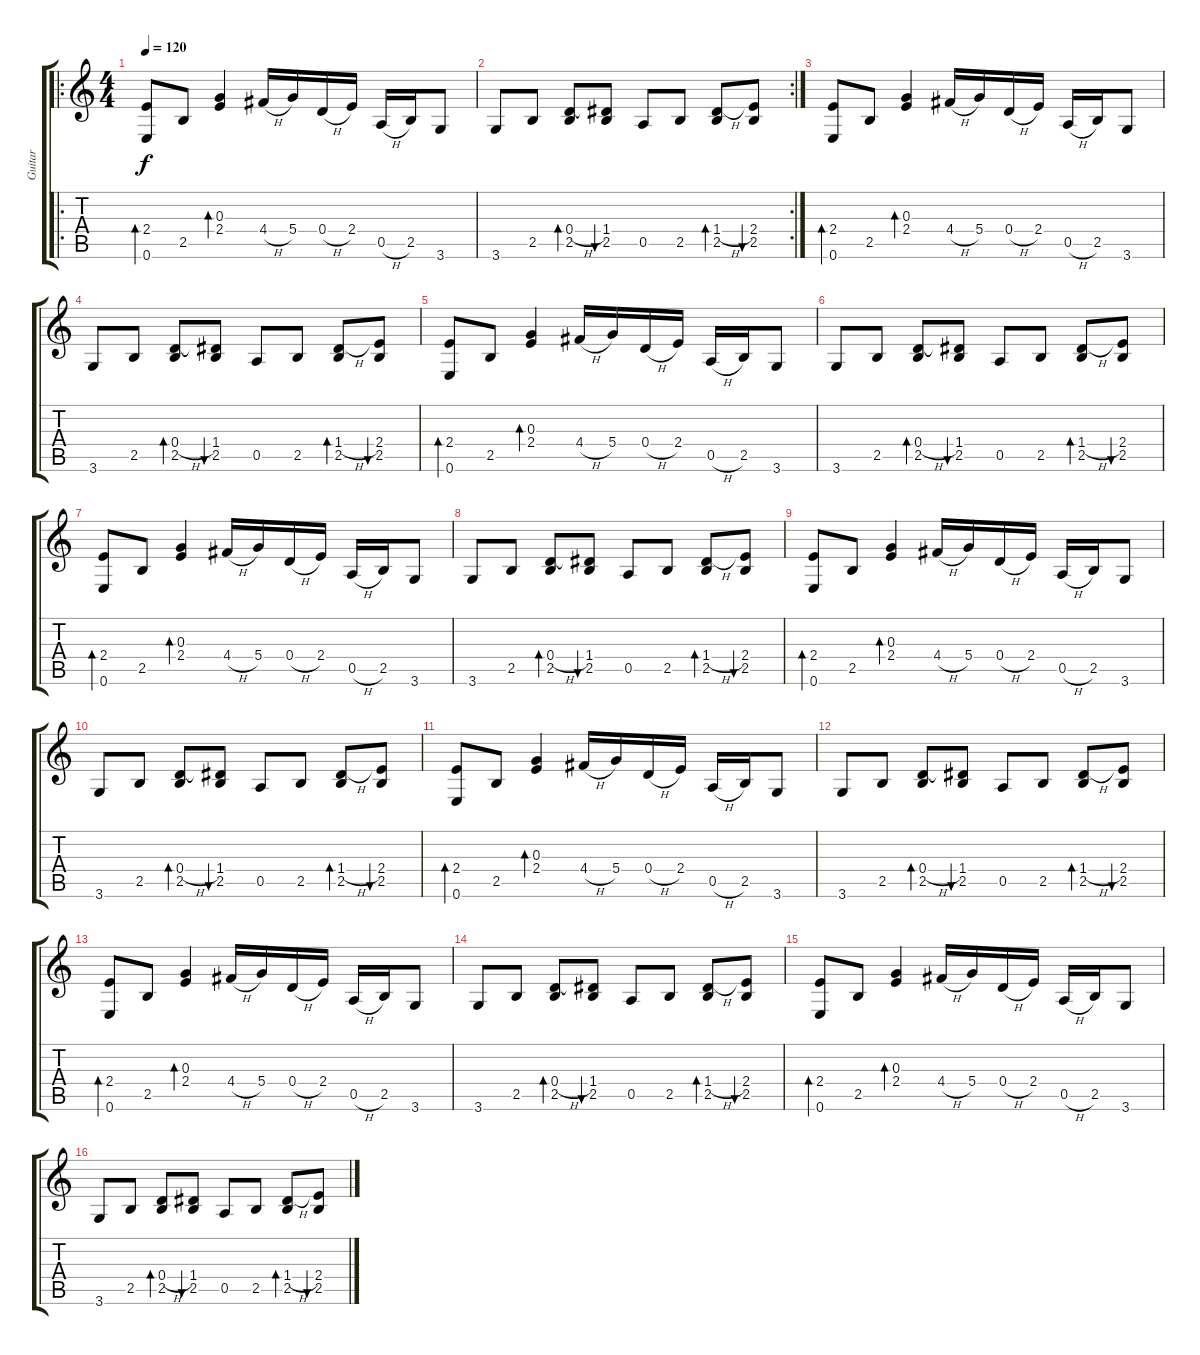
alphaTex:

\track ("Guitar" "Guitar") {instrument acousticguitarsteel}
\staff {score tabs}
\tuning (E4 B3 G3 D3 A2 E2) {hide}
\ro
\ts (4 4)
\tempo 120
\tempo 100
\tempo 120
\clef g2
\ks c
(2.4 0.6).8{bd 480 dy f instrument acousticguitarsteel} 2.5.8 (0.3 2.4).4{bd 480} 4.4{h}.16 5.4.16 0.4{h}.16 2.4.16 0.5{h}.16 2.5.16 3.6.8 |
\rc 2
3.6.8 2.5.8 (0.4{h} 2.5).8{bd 480} (1.4 2.5).8{bu 480} 0.5.8 2.5.8 (1.4{h} 2.5).8{bd 480} (2.4 2.5).8{bu 480} |
(2.4 0.6).8{bd 480} 2.5.8 (0.3 2.4).4{bd 480} 4.4{h}.16 5.4.16 0.4{h}.16 2.4.16 0.5{h}.16 2.5.16 3.6.8 |
3.6.8 2.5.8 (0.4{h} 2.5).8{bd 480} (1.4 2.5).8{bu 480} 0.5.8 2.5.8 (1.4{h} 2.5).8{bd 480} (2.4 2.5).8{bu 480} |
(2.4 0.6).8{bd 480} 2.5.8 (0.3 2.4).4{bd 480} 4.4{h}.16 5.4.16 0.4{h}.16 2.4.16 0.5{h}.16 2.5.16 3.6.8 |
3.6.8 2.5.8 (0.4{h} 2.5).8{bd 480} (1.4 2.5).8{bu 480} 0.5.8 2.5.8 (1.4{h} 2.5).8{bd 480} (2.4 2.5).8{bu 480} |
(2.4 0.6).8{bd 480} 2.5.8 (0.3 2.4).4{bd 480} 4.4{h}.16 5.4.16 0.4{h}.16 2.4.16 0.5{h}.16 2.5.16 3.6.8 |
3.6.8 2.5.8 (0.4{h} 2.5).8{bd 480} (1.4 2.5).8{bu 480} 0.5.8 2.5.8 (1.4{h} 2.5).8{bd 480} (2.4 2.5).8{bu 480} |
(2.4 0.6).8{bd 480} 2.5.8 (0.3 2.4).4{bd 480} 4.4{h}.16 5.4.16 0.4{h}.16 2.4.16 0.5{h}.16 2.5.16 3.6.8 |
3.6.8 2.5.8 (0.4{h} 2.5).8{bd 480} (1.4 2.5).8{bu 480} 0.5.8 2.5.8 (1.4{h} 2.5).8{bd 480} (2.4 2.5).8{bu 480} |
(2.4 0.6).8{bd 480} 2.5.8 (0.3 2.4).4{bd 480} 4.4{h}.16 5.4.16 0.4{h}.16 2.4.16 0.5{h}.16 2.5.16 3.6.8 |
3.6.8 2.5.8 (0.4{h} 2.5).8{bd 480} (1.4 2.5).8{bu 480} 0.5.8 2.5.8 (1.4{h} 2.5).8{bd 480} (2.4 2.5).8{bu 480} |
(2.4 0.6).8{bd 480} 2.5.8 (0.3 2.4).4{bd 480} 4.4{h}.16 5.4.16 0.4{h}.16 2.4.16 0.5{h}.16 2.5.16 3.6.8 |
3.6.8 2.5.8 (0.4{h} 2.5).8{bd 480} (1.4 2.5).8{bu 480} 0.5.8 2.5.8 (1.4{h} 2.5).8{bd 480} (2.4 2.5).8{bu 480} |
(2.4 0.6).8{bd 480} 2.5.8 (0.3 2.4).4{bd 480} 4.4{h}.16 5.4.16 0.4{h}.16 2.4.16 0.5{h}.16 2.5.16 3.6.8 |
3.6.8 2.5.8 (0.4{h} 2.5).8{bd 480} (1.4 2.5).8{bu 480} 0.5.8 2.5.8 (1.4{h} 2.5).8{bd 480} (2.4 2.5).8{bu 480}
